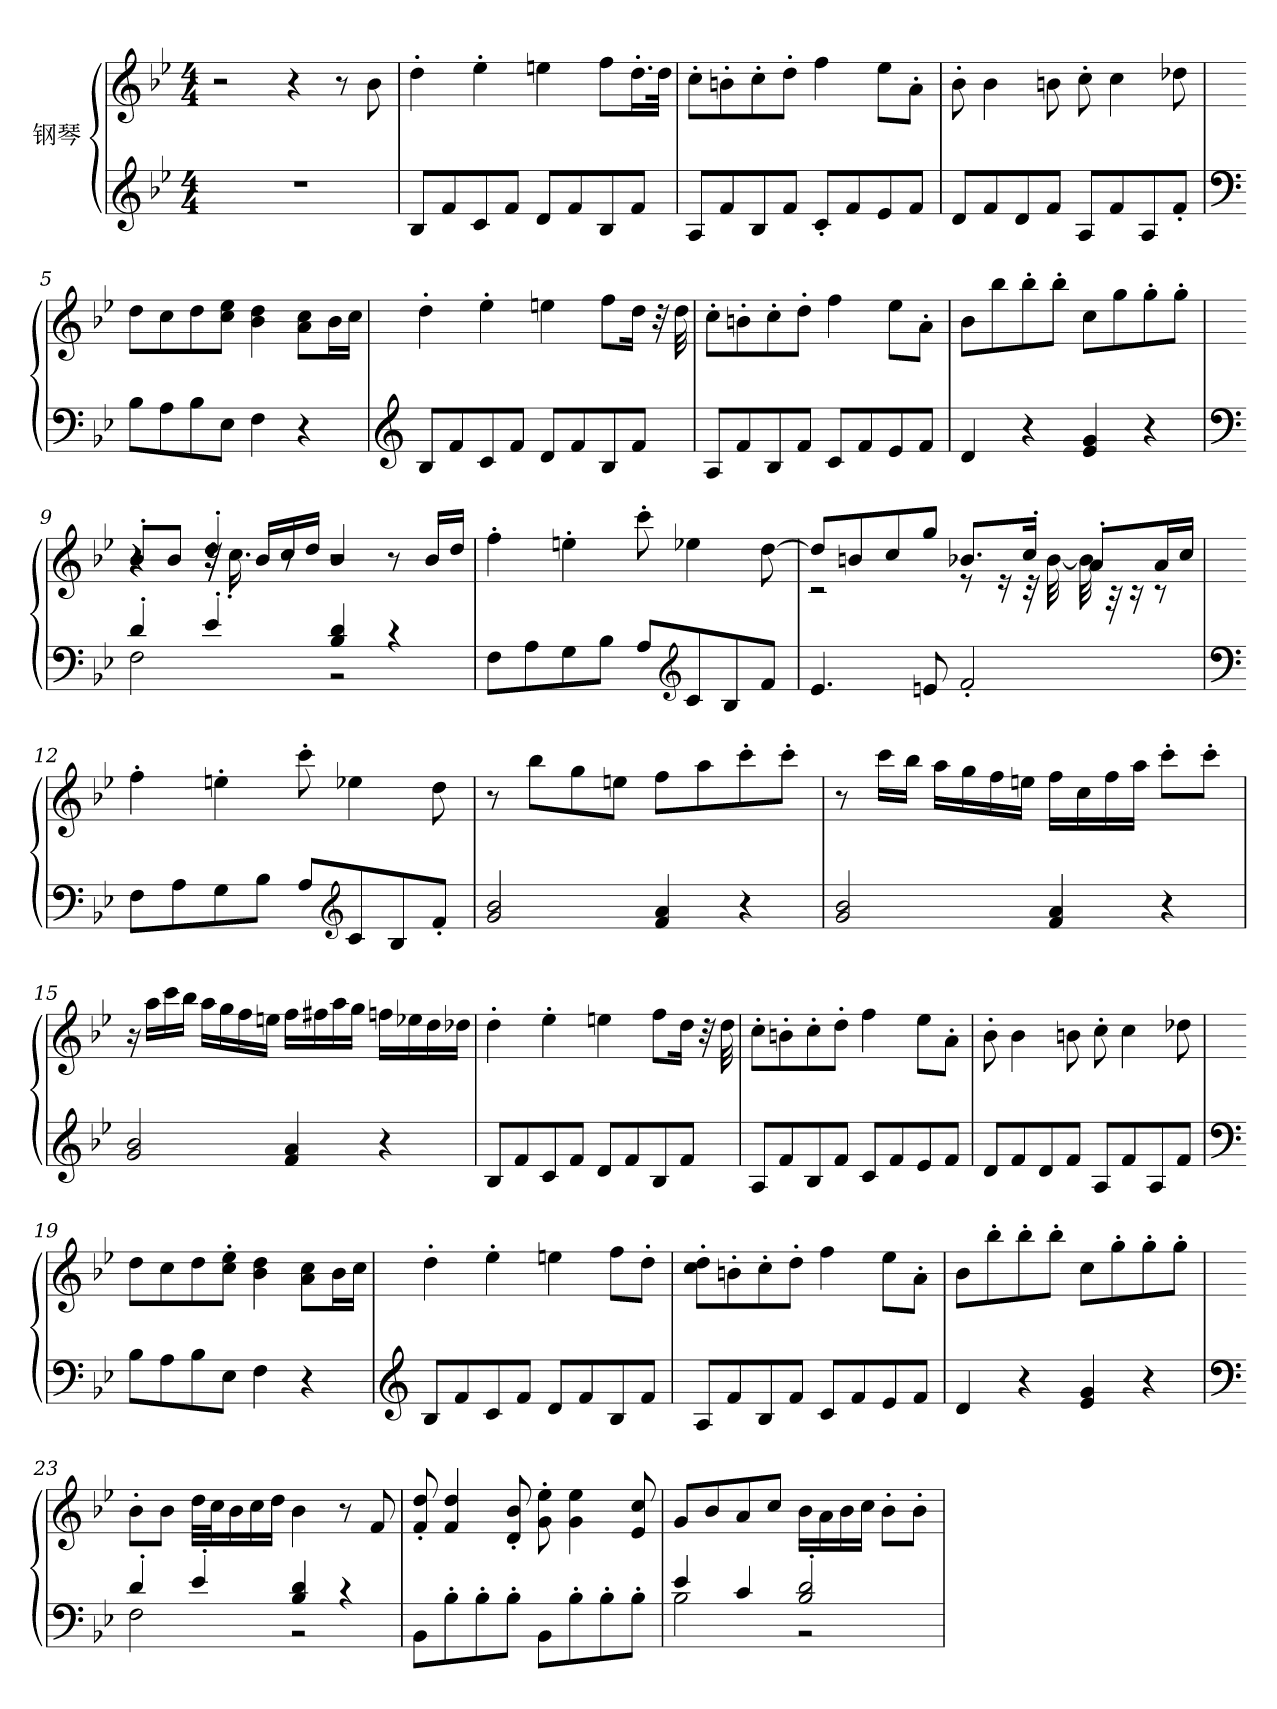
**kern	**kern
*part2	*part1
*staff2	*staff1
*I"钢琴	*I"钢琴
*clefG2	*clefG2
*k[b-e-]	*k[b-e-]
*M4/4	*M4/4
*MM110	*MM110
=1	=1
1r	2r
.	4r
.	8r
.	8b-\
=2	=2
8B-/L	4dd'\
8f/	.
8c/	4ee-'\
8f/J	.
8d/L	4een\
8f/	.
8B-/	8ff\L
8f/J	16.dd'\L
.	32dd\JJk
=3	=3
8A/L	8cc'\L
8f/	8bn'\
8B-/	8cc'\
8f/J	8dd'\J
8c'/L	4ff\
8f/	.
8e-/	8ee-\L
8f/J	8a'\J
=4	=4
8d/L	8b-'\
8f/	4b-\
8d/	.
8f/J	8bn\
8A/L	8cc'\
8f/	4cc\
8A/	.
8f'/J	8dd-X\
=5	=5
*clefF4	*
8B-\L	8dd\L
8A\	8cc\
8B-\	8dd\
8E-\J	8cc\ 8ee-\J
4F\	4b-\ 4dd\
4r	8a\ 8cc\L
.	16b-\L
.	16cc\JJ
!!LO:LB:g=z
=6	=6
*clefG2	*
8B-/L	4dd'\
8f/	.
8c/	4ee-'\
8f/J	.
8d/L	4een\
8f/	.
8B-/	8ff\L
8f/J	16dd\Jk
.	32r
.	32dd\
=7	=7
8A/L	8cc'\L
8f/	8bn'\
8B-/	8cc'\
8f/J	8dd'\J
8c/L	4ff\
8f/	.
8e-/	8ee-\L
8f/J	8a'\J
=8	=8
4d/	8b-\L
.	8bb-\
4r	8bb-'\
.	8bb-'\J
4e-/ 4g/	8cc\L
.	8gg\
4r	8gg'\
.	8gg'\J
=9	=9
*clefF4	*
*^	*^
*	*	*	*^
4d'/	2F\	4r	4r	8b-'/L
.	.	.	.	8b-/J
4e-'/	.	4dd'/	32r	16r
.	.	.	16.cc'\	.
.	.	.	.	16b-/LL
.	.	.	8r	16cc/
.	.	.	.	16dd/JJ
4B-/ 4d/	2r	2r	2r	4b-/
4r	.	.	.	8r
.	.	.	.	16b-/LL
.	.	.	.	16dd/JJ
*v	*v	*	*	*
*	*v	*v	*v
!!LO:LB:g=z
=10	=10
8F\L	4ff'\
8A\	.
8G\	4een'\
8B-\J	.
8A/L	8ccc'\
*clefG2	*
8c/	4ee-X\
8B-/	.
8f/J	[8dd\
=11	=11
*	*^
4.e-/	8dd/L]	2r
.	8bn/	.
.	8cc/	.
8en/	8gg/J	.
2f'/	8.b-X/L	8r
.	.	16r
.	16cc'/Jk	32r
.	.	[32b-\
.	8a'/L	32b-\]
.	.	32r
.	.	16r
.	16a/L	8r
.	16cc/JJ	.
*	*v	*v
=12	=12
*clefF4	*
8F\L	4ff'\
8A\	.
8G\	4een'\
8B-\J	.
8A/L	8ccc'\
*clefG2	*
8c/	4ee-X\
8B-/	.
8f'/J	8dd\
!!LO:LB:g=z
=13	=13
2g/ 2b-/	8r
.	8bb-\L
.	8gg\
.	8een\J
4f/ 4a/	8ff\L
.	8aa\
4r	8ccc'\
.	8ccc'\J
=14	=14
2g/ 2b-/	8r
.	16ccc\LL
.	16bb-\JJ
.	16aa\LL
.	16gg\
.	16ff\
.	16een\JJ
4f/ 4a/	16ff\LL
.	16cc\
.	16ff\
.	16aa\JJ
4r	8ccc'\L
.	8ccc'\J
!!LO:LB:g=z
=15	=15
2g/ 2b-/	16r
.	16aa\LL
.	16ccc\
.	16bb-\JJ
.	16aa\LL
.	16gg\
.	16ff\
.	16een\JJ
4f/ 4a/	16ff\LL
.	16ff#X\
.	16aa\
.	16gg\JJ
4r	16ffn\LL
.	16ee-X\
.	16dd\
.	16dd-X\JJ
=16	=16
8B-/L	4dd'\
8f/	.
8c/	4ee-'\
8f/J	.
8d/L	4een\
8f/	.
8B-/	8ff\L
8f/J	16dd\Jk
.	32r
.	32dd\
=17	=17
8A/L	8cc'\L
8f/	8bn'\
8B-/	8cc'\
8f/J	8dd'\J
8c/L	4ff\
8f/	.
8e-/	8ee-\L
8f/J	8a'\J
!!LO:LB:g=z
=18	=18
8d/L	8b-'\
8f/	4b-\
8d/	.
8f/J	8bn\
8A/L	8cc'\
8f/	4cc\
8A/	.
8f/J	8dd-X\
=19	=19
*clefF4	*
8B-\L	8dd\L
8A\	8cc\
8B-\	8dd\
8E-\J	8cc\' 8ee-\'J
4F\	4b-\ 4dd\
4r	8a\ 8cc\L
.	16b-\L
.	16cc\JJ
=20	=20
*clefG2	*
8B-/L	4dd'\
8f/	.
8c/	4ee-'\
8f/J	.
8d/L	4een\
8f/	.
8B-/	8ff\L
8f/J	8dd'\J
=21	=21
8A/L	8cc\' 8dd\'L
8f/	8bn'\
8B-/	8cc'\
8f/J	8dd'\J
8c/L	4ff\
8f/	.
8e-/	8ee-\L
8f/J	8a'\J
!!LO:PB:g=z
=22	=22
4d/	8b-\L
.	8bb-'\
4r	8bb-'\
.	8bb-'\J
4e-/ 4g/	8cc\L
.	8gg'\
4r	8gg'\
.	8gg'\J
=23	=23
*clefF4	*
*^	*
4d'/	2F\	8b-'\L
.	.	8b-\J
4e-'/	.	32dd\LLL
.	.	32cc\J
.	.	16b-\
.	.	16cc\
.	.	16dd\JJ
4B-/ 4d/	2r	4b-\
4r	.	8r
.	.	8f/
*v	*v	*
=24	=24
8BB-\L	8f/' 8dd/'
8B-'\	4f/ 4dd/
8B-'\	.
8B-'\J	8d/' 8b-/'
8BB-\L	8g\' 8ee-\'
8B-'\	4g\ 4ee-\
8B-'\	.
8B-'\J	8e-/ 8cc/
=25	=25
*^	*
4e-/	2B-\	8g/L
.	.	8b-/
4c/	.	8a/
.	.	8cc/J
2B-/' 2d/'	2r	16b-\LL
.	.	16a\
.	.	16b-\
.	.	16cc\JJ
.	.	8b-'\L
.	.	8b-'\J
*v	*v	*
=	=
*-	*-
